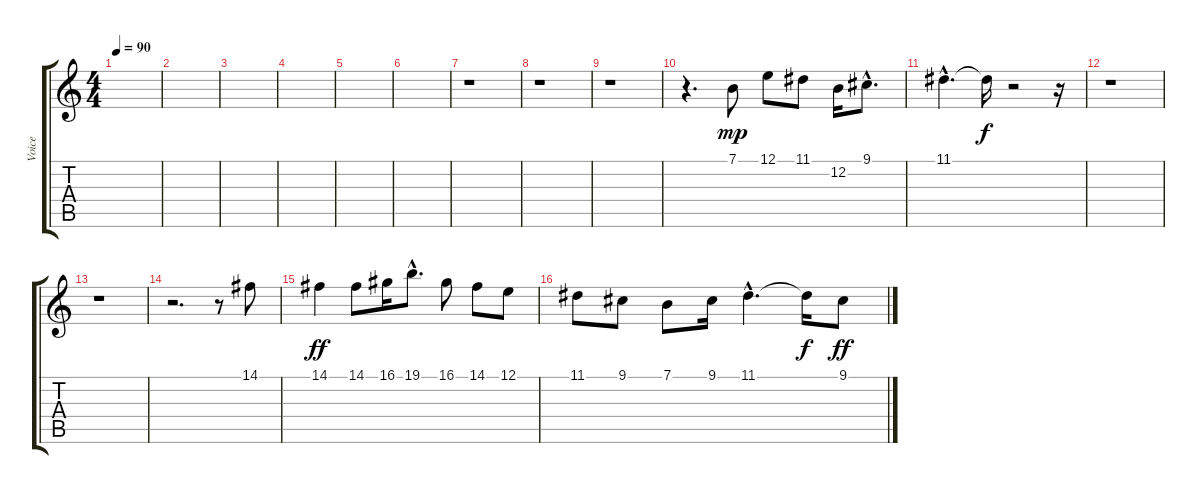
\track ("Voice" "Voice") {instrument synthvoice}
\staff {score tabs}
\tuning (E4 B3 G3 D3 A2 E2) {hide}
\ts (4 4)
\tempo 90
\clef g2
\ks c
|
|
|
|
|
|
r.1 |
r.1 |
r.1 |
r.4{d} 7.1.8{dy mp} 12.1.8 11.1.8 12.2.16 9.1{hac}.8{d} |
11.1{hac}.4{d} 11.1{t}.16{dy f} r.2 r.16 |
r.1 |
r.1 |
r.2{d} r.8 14.1.8 |
14.1.4{dy ff} 14.1.8 16.1.16 19.1{hac}.8{d} 16.1.8 14.1.8 12.1.8 |
11.1.8 9.1.8 7.1.8 9.1.16 11.1{hac}.4{d} 11.1{t}.16{dy f} 9.1.8{dy ff}
